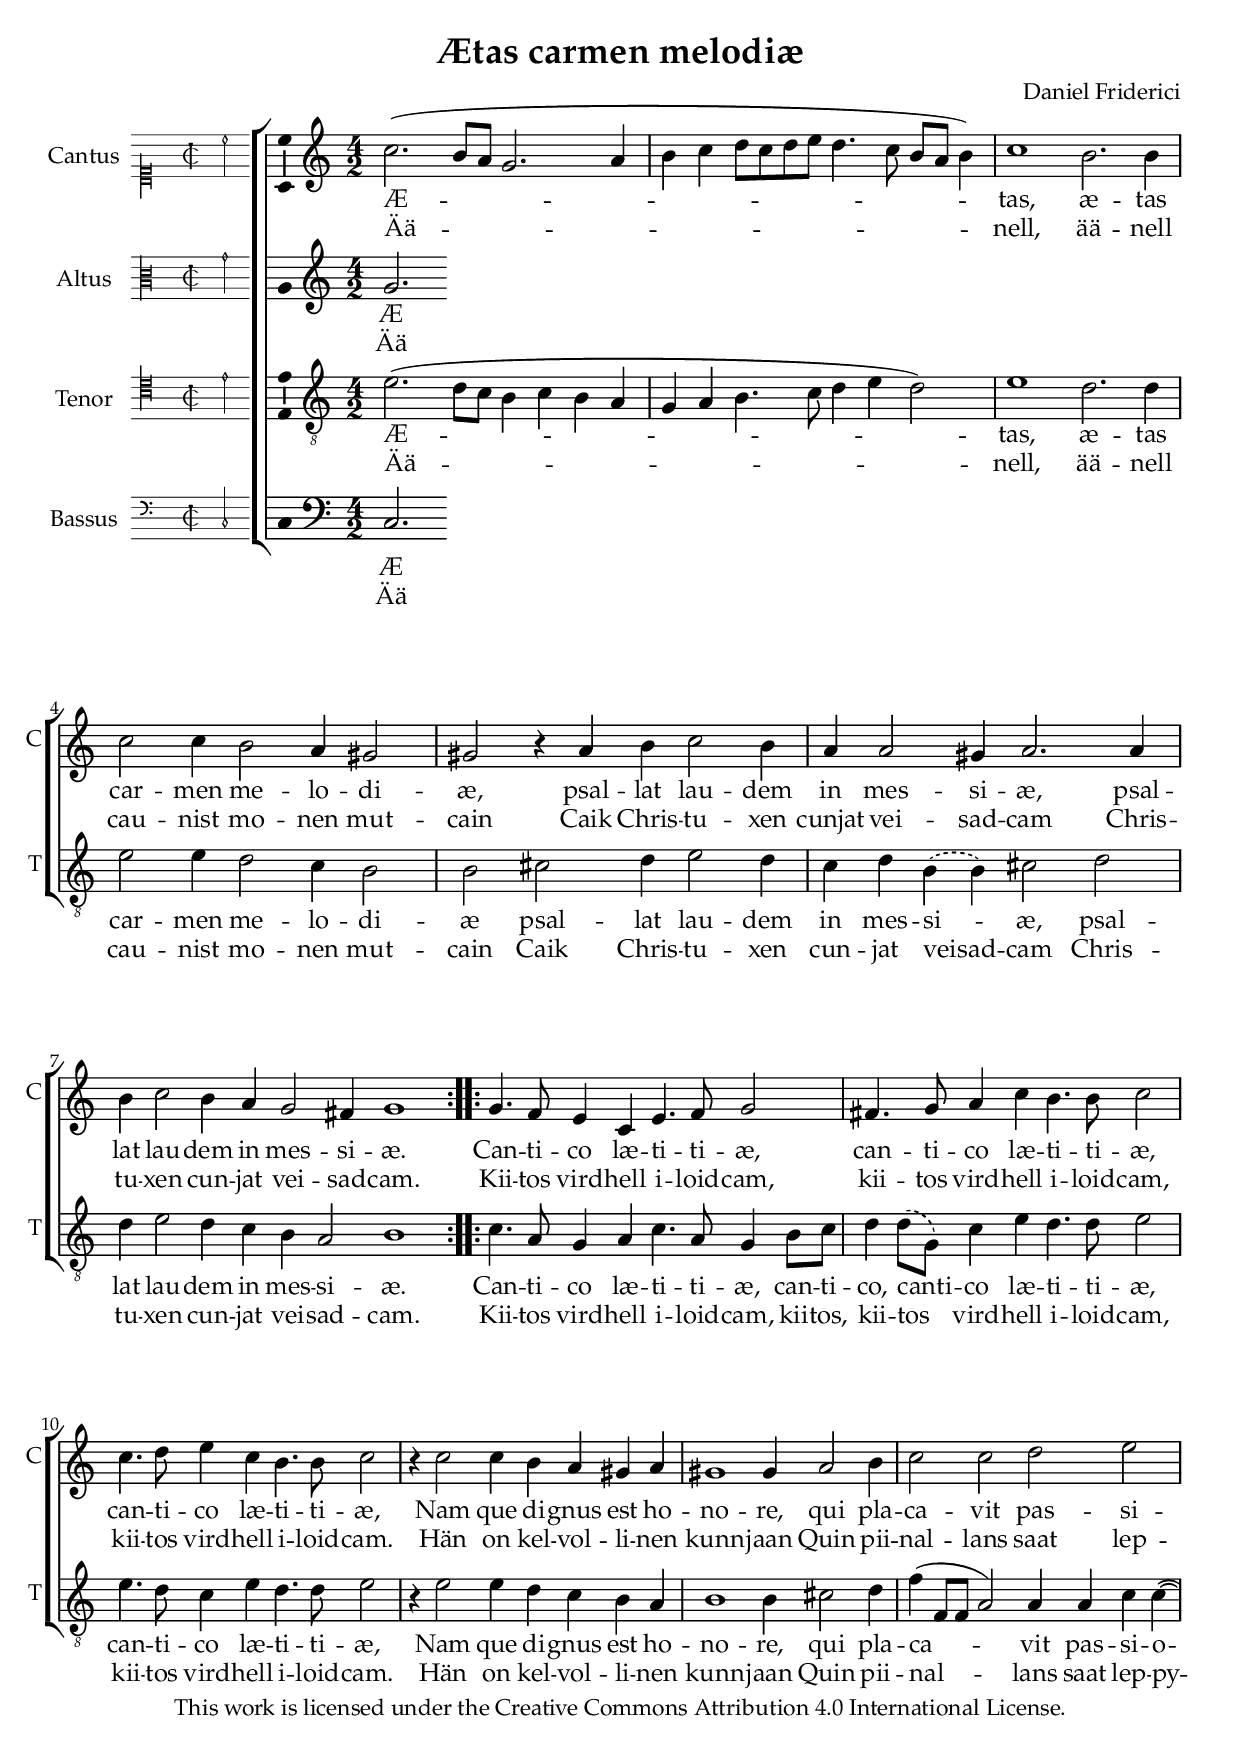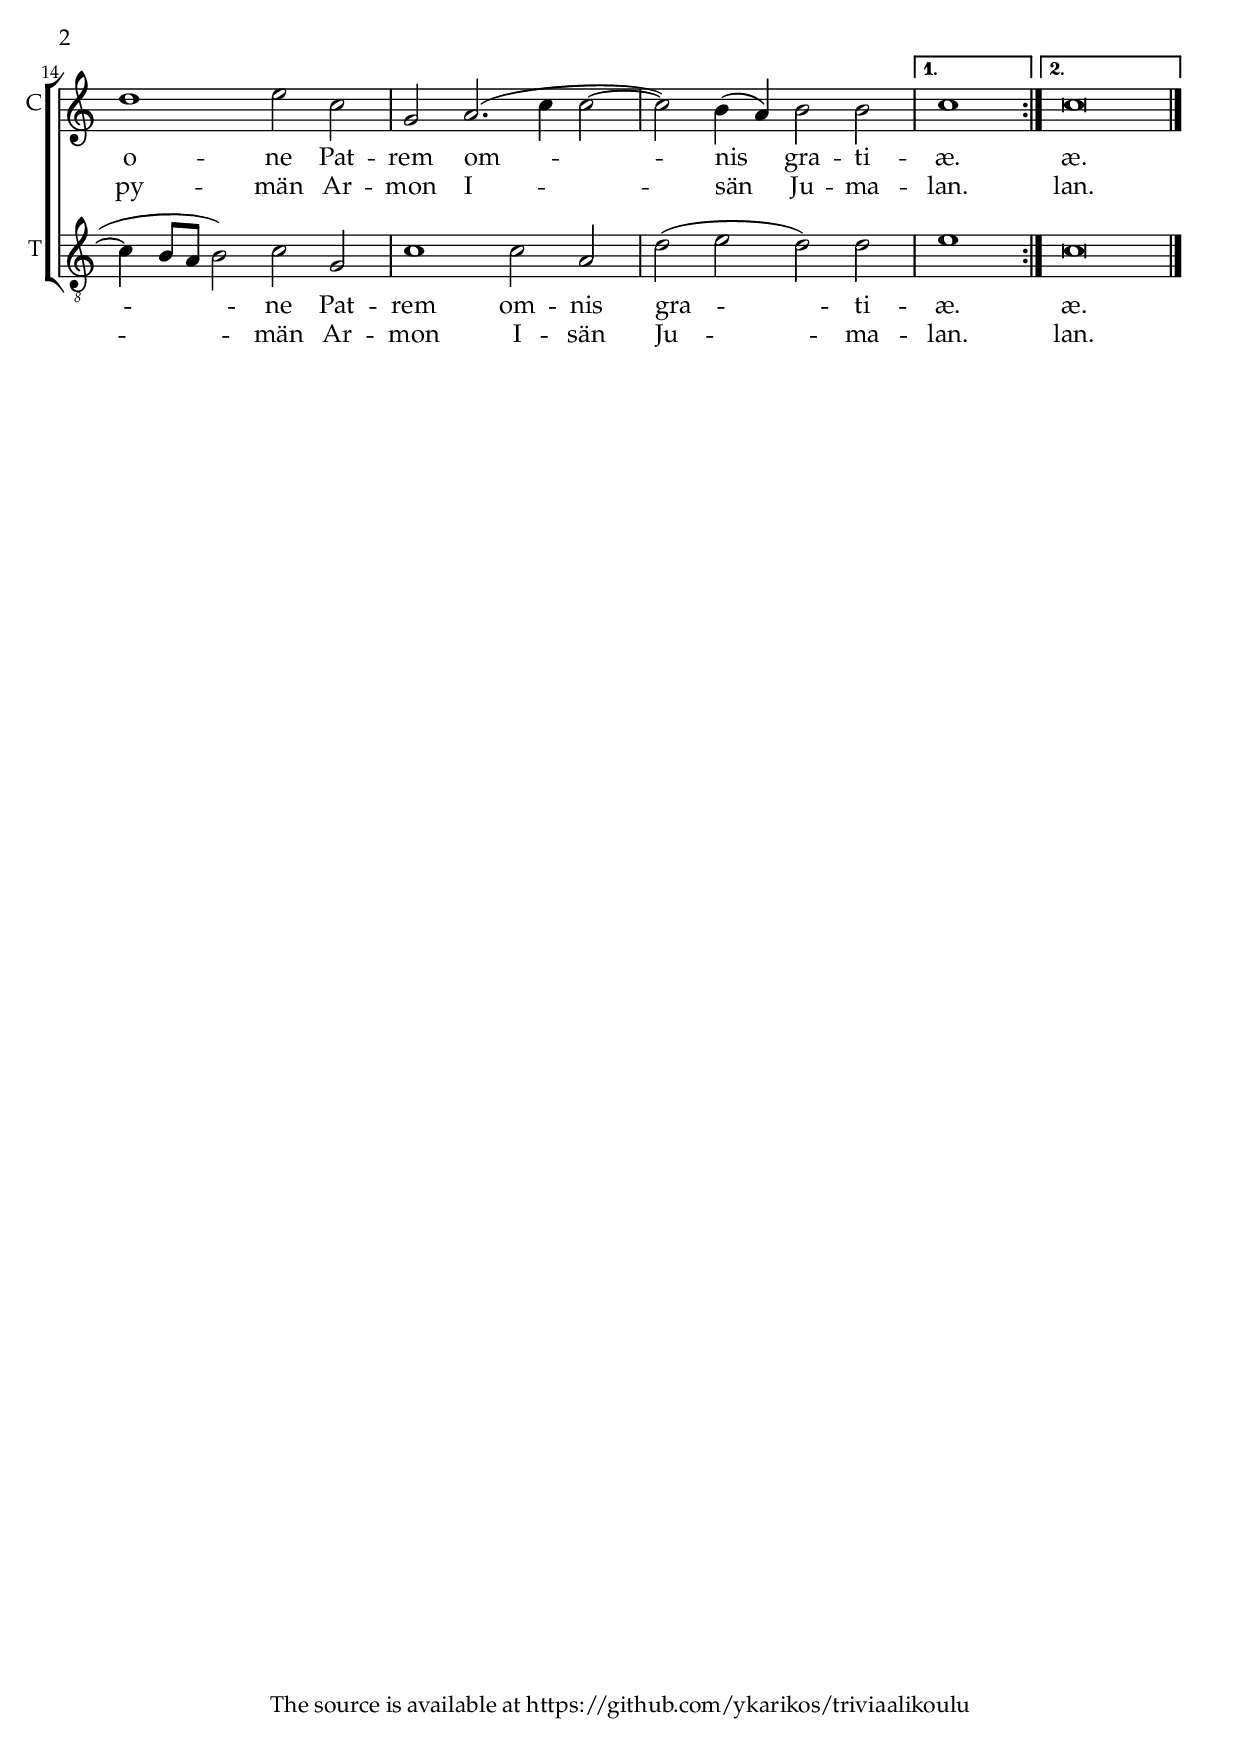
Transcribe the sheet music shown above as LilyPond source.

\version "2.19.49"
\include "suomi.ly"

global = { 
%  \numericTimeSignature
  \time 4/2 
%  \autoBeamOff
  \key c \major
  \set Staff.midiInstrument = #"voice oohs"
}

\header {
  title = "Ætas carmen melodiæ"
%  subtitle = ""
  composer = "Daniel Friderici"
%  instrument = "Voice (SATB)"
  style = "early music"
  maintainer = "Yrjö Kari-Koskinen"
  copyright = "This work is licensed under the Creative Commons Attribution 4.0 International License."
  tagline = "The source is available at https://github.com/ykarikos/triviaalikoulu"
}

\paper {
    #(define fonts
        (make-pango-font-tree "Palatino"
                              "Nimbus Sans"
                              "Luxi Mono"
                              (/ staff-height pt 20)))
}


SopranoMusic = \relative c'' {
  \set Staff.instrumentName = #"Cantus"
  \set Staff.shortInstrumentName = "C"

	\incipit { \clef "mensural-c1" \key c \major \time 2/2 c''2 }
	\repeat volta 2 {
		c2.( h8 a g2. a4 | h c d8 c d e d4. c8 h a h4) |
		c1 h2. h4 | c2 c4 h2 a4 gis2 | gis r4 a h c2 h4 |
		a a2 gis4 a2. a4 | 
		\time 6/2 
		\once \override Staff.TimeSignature.break-visibility = ##(#f #f #f)
		h c2 h4 a g2 fis4 g1 |
	}
	\repeat volta 2 {
		\time 4/2 
		\once \override Staff.TimeSignature.break-visibility = ##(#f #f #f)
		g4. f8 e4 c e4. f8 g2 | fis4. g8 a4 c h4. h8 c2 |
		c4. d8 e4 c h4. h8 c2 |
		r4 c2 c4 h a gis a | gis1 gis4 a2 h4 | c2 c d e |
		d1 e2 c | g a2.( c4 c2~ | c) h4( a) h2 h |
	}
	\alternative {
		{
			\time 2/2
			\once \override Staff.TimeSignature.break-visibility = ##(#f #f #f)
			c1 |
		}
		{
			\time 4/2
			\once \override Staff.TimeSignature.break-visibility = ##(#f #f #f)
			c\breve \bar "|."
		}
	}
}

stanzaOneLyrics = \lyricmode {
	Æ -- tas, æ -- tas car -- men me -- lo -- di -- æ,
	psal -- lat lau -- dem in mes -- si -- æ,
    psal -- lat lau -- dem in mes -- si -- æ.
	Can -- ti -- co læ -- ti -- ti -- æ,
	can -- ti -- co læ -- ti -- ti -- æ,
	can -- ti -- co læ -- ti -- ti -- æ,
	Nam que di -- gnus est ho -- no -- re,
	qui pla -- ca -- vit pas -- si -- o -- ne
	Pat -- rem om -- nis gra -- ti -- æ. æ.
}

stanzaOneLyricsTenor = \lyricmode {
	Æ -- tas, æ -- tas car -- men me -- lo -- di -- æ
	psal -- lat lau -- dem in mes -- si -- æ,
    psal -- lat lau -- dem in mes -- si -- æ.
	Can -- ti -- co læ -- ti -- ti -- æ,
	can -- ti -- co, canti -- co læ -- ti -- ti -- æ,
	can -- ti -- co læ -- ti -- ti -- æ,
	Nam que di -- gnus est ho -- no -- re,
	qui pla -- ca -- vit pas -- si -- o -- ne
	Pat -- rem om -- nis gra -- ti -- æ. æ.
}

stanzaTwoLyrics = \lyricmode {
	Ää -- nell, ää -- nell cau -- nist mo -- nen mut -- cain
	Caik Chris -- tu -- xen cunjat vei -- sad -- cam
	Chris -- tu -- xen cun -- jat vei -- sad -- cam.
	Kii -- tos vird -- hell i -- loid -- cam,
	kii -- tos vird -- hell i -- loid -- cam,
	kii -- tos vird -- hell i -- loid -- cam.
	Hän on kel -- vol -- li -- nen kunn -- jaan
	Quin pii -- nal -- lans saat lep -- py -- män
	Ar -- mon I -- sän Ju -- ma -- lan. lan.
}

stanzaTwoLyricsTenor = \lyricmode {
	Ää -- nell, ää -- nell cau -- nist mo -- nen mut -- cain
	Caik Chris -- tu -- xen cun -- jat veisad -- cam
	Chris -- tu -- xen cun -- jat vei -- sad -- cam.
	Kii -- tos vird -- hell i -- loid -- cam,
	kii -- tos, kii -- tos vird -- hell i -- loid -- cam,
	kii -- tos vird -- hell i -- loid -- cam.
	Hän on kel -- vol -- li -- nen kunn -- jaan
	Quin pii -- nal -- lans saat lep -- py -- män
	Ar -- mon I -- sän Ju -- ma -- lan. lan.
}

AltoMusic = \relative c'' {
  \set Staff.instrumentName = #"Altus"
  \set Staff.shortInstrumentName = "A"

  \incipit { \clef "mensural-c3" \key c \major \time 2/2 g'2 }

	g2.

}

TenoreMusic = \relative c' {
  \set Staff.instrumentName = #"Tenor"
  \set Staff.shortInstrumentName = "T"

	\incipit { \clef "mensural-c4" \key c \major \time 2/2 e'2 }

	\clef "treble_8"
	\repeat volta 2 {
		e2.( d8 c h4 c h a | g a h4. c8 d4 e d2) | 
		e1 d2. d4 | e2 e4 d2 c4 h2 | h2 cis d4 e2 d4 | 
		c4 d \slurDashed h( h) cis2 d | 
		\time 6/2 
		\once \override Staff.TimeSignature.break-visibility = ##(#f #f #f)
		d4 e2 d4 c h a2 h1
	}
	\repeat volta 2 {
		\time 4/2 
		\once \override Staff.TimeSignature.break-visibility = ##(#f #f #f)
		c4. a8 g4 a c4. a8 g4 h8 c | 
		d4  \slurDashed d8( g,) c4 e d4. d8 e2 |
 		e4. d8 c4 e d4. d8 e2 |
		r4 e2 e4 d c h a | h1 h4 cis2 d4 |
		\slurSolid f( f,8 f a2) a4 a c c~( | c h8 a h2) c g |
		c1 c2 a | d( e d) d |
	}
	\alternative {
		{
			\time 2/2
			\once \override Staff.TimeSignature.break-visibility = ##(#f #f #f)
			e1 |
		}
		{
			\time 4/2
			\once \override Staff.TimeSignature.break-visibility = ##(#f #f #f)
			c\breve \bar "|."
		}
	}

}

BassMusic = \relative c {
  \set Staff.instrumentName = #"Bassus"
  \set Staff.shortInstrumentName = "B"

	\incipit { \clef "mensural-f" \key c \major \time 2/2 c2 }

	\clef bass
	c2.
}



\score {
  \new ChoirStaff <<
    \new Staff <<
      \new Voice = "Soprano" {
		\global
        \SopranoMusic
      }
     \new Lyrics \lyricsto "Soprano" {
       \stanzaOneLyrics
     }
     \new Lyrics \lyricsto "Soprano" {
       \stanzaTwoLyrics
     }
    >>
    \new Staff <<
      \new Voice = "Alto" {
        \global
        \AltoMusic
      }
     \new Lyrics \lyricsto "Alto" {
       \stanzaOneLyrics
     }
     \new Lyrics \lyricsto "Alto" {
       \stanzaTwoLyrics
     }
    >>
    \new Staff <<
      \new Voice = "Tenore" {
        \global
        \TenoreMusic
      }
      \new Lyrics \lyricsto "Tenore" {
       \stanzaOneLyricsTenor
      }
      \new Lyrics \lyricsto "Tenore" {
       \stanzaTwoLyricsTenor
      }
    >>
    \new Staff <<
      \new Voice = "Bass" {
        \global
        \BassMusic
      }
      \new Lyrics \lyricsto "Bass" {
       \stanzaOneLyrics
      }
      \new Lyrics \lyricsto "Bass" {
       \stanzaTwoLyrics
      }
    >>
  >>
  \midi { 
    \tempo 4 = 160
  }
  \layout {
    \context {
      \Voice
      \consists "Ambitus_engraver"
    }
    indent = 3.5\cm
    incipit-width = 2\cm
    \context {
     \Staff \RemoveEmptyStaves
    }
    \context {
     \Score
     \override VerticalAxisGroup.remove-first = ##t
    }
  }
}